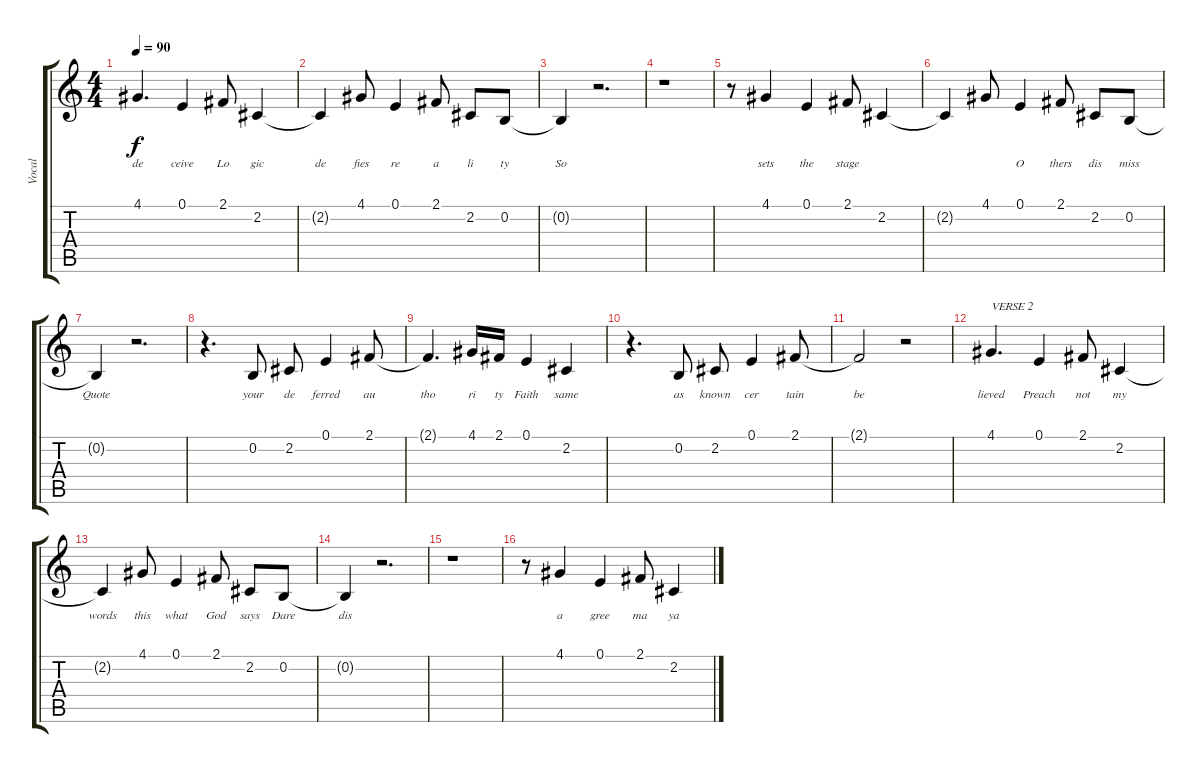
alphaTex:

\track ("Vocal" "Vocal") {instrument acousticgrandpiano}
\staff {score tabs}
\tuning (E4 B3 G3 D3 A2 E2) {hide}
\ts (4 4)
\tempo 90
\clef g2
\ks c
4.1.4{d lyrics (0 "de") lyrics (1 "") lyrics (2 "") lyrics (3 "") lyrics (4 "") dy f} 0.1.4{lyrics (0 "ceive") lyrics (1 "") lyrics (2 "") lyrics (3 "") lyrics (4 "")} 2.1.8{lyrics (0 "Lo") lyrics (1 "") lyrics (2 "") lyrics (3 "") lyrics (4 "")} 2.2.4{lyrics (0 "gic") lyrics (1 "") lyrics (2 "") lyrics (3 "") lyrics (4 "")} |
2.2{t}.4{lyrics (0 "de") lyrics (1 "") lyrics (2 "") lyrics (3 "") lyrics (4 "")} 4.1.8{lyrics (0 "fies") lyrics (1 "") lyrics (2 "") lyrics (3 "") lyrics (4 "")} 0.1.4{lyrics (0 "re") lyrics (1 "") lyrics (2 "") lyrics (3 "") lyrics (4 "")} 2.1.8{lyrics (0 "a") lyrics (1 "") lyrics (2 "") lyrics (3 "") lyrics (4 "")} 2.2.8{lyrics (0 "li") lyrics (1 "") lyrics (2 "") lyrics (3 "") lyrics (4 "")} 0.2.8{lyrics (0 "ty") lyrics (1 "") lyrics (2 "") lyrics (3 "") lyrics (4 "")} |
0.2{t}.4{lyrics (0 "So") lyrics (1 "") lyrics (2 "") lyrics (3 "") lyrics (4 "")} r.2{d} |
r.1 |
r.8 4.1.4{lyrics (0 "sets") lyrics (1 "") lyrics (2 "") lyrics (3 "") lyrics (4 "")} 0.1.4{lyrics (0 "the") lyrics (1 "") lyrics (2 "") lyrics (3 "") lyrics (4 "")} 2.1.8{lyrics (0 "stage") lyrics (1 "") lyrics (2 "") lyrics (3 "") lyrics (4 "")} 2.2.4{lyrics (0 "") lyrics (1 "") lyrics (2 "") lyrics (3 "") lyrics (4 "")} |
2.2{t}.4{lyrics (0 "") lyrics (1 "") lyrics (2 "") lyrics (3 "") lyrics (4 "")} 4.1.8{lyrics (0 "") lyrics (1 "") lyrics (2 "") lyrics (3 "") lyrics (4 "")} 0.1.4{lyrics (0 "O") lyrics (1 "") lyrics (2 "") lyrics (3 "") lyrics (4 "")} 2.1.8{lyrics (0 "thers") lyrics (1 "") lyrics (2 "") lyrics (3 "") lyrics (4 "")} 2.2.8{lyrics (0 "dis") lyrics (1 "") lyrics (2 "") lyrics (3 "") lyrics (4 "")} 0.2.8{lyrics (0 "miss") lyrics (1 "") lyrics (2 "") lyrics (3 "") lyrics (4 "")} |
0.2{t}.4{lyrics (0 "Quote") lyrics (1 "") lyrics (2 "") lyrics (3 "") lyrics (4 "")} r.2{d} |
r.4{d} 0.2.8{lyrics (0 "your") lyrics (1 "") lyrics (2 "") lyrics (3 "") lyrics (4 "")} 2.2.8{lyrics (0 "de") lyrics (1 "") lyrics (2 "") lyrics (3 "") lyrics (4 "")} 0.1.4{lyrics (0 "ferred") lyrics (1 "") lyrics (2 "") lyrics (3 "") lyrics (4 "")} 2.1.8{lyrics (0 "au") lyrics (1 "") lyrics (2 "") lyrics (3 "") lyrics (4 "")} |
2.1{t}.4{d lyrics (0 "tho") lyrics (1 "") lyrics (2 "") lyrics (3 "") lyrics (4 "")} 4.1.16{lyrics (0 "ri") lyrics (1 "") lyrics (2 "") lyrics (3 "") lyrics (4 "")} 2.1.16{lyrics (0 "ty") lyrics (1 "") lyrics (2 "") lyrics (3 "") lyrics (4 "")} 0.1.4{lyrics (0 "Faith") lyrics (1 "") lyrics (2 "") lyrics (3 "") lyrics (4 "")} 2.2.4{lyrics (0 "same") lyrics (1 "") lyrics (2 "") lyrics (3 "") lyrics (4 "")} |
r.4{d} 0.2.8{lyrics (0 "as") lyrics (1 "") lyrics (2 "") lyrics (3 "") lyrics (4 "")} 2.2.8{lyrics (0 "known") lyrics (1 "") lyrics (2 "") lyrics (3 "") lyrics (4 "")} 0.1.4{lyrics (0 "cer") lyrics (1 "") lyrics (2 "") lyrics (3 "") lyrics (4 "")} 2.1.8{lyrics (0 "tain") lyrics (1 "") lyrics (2 "") lyrics (3 "") lyrics (4 "")} |
2.1{t}.2{lyrics (0 "be") lyrics (1 "") lyrics (2 "") lyrics (3 "") lyrics (4 "")} r.2 |
4.1.4{d txt "VERSE 2" lyrics (0 "lieved") lyrics (1 "") lyrics (2 "") lyrics (3 "") lyrics (4 "")} 0.1.4{lyrics (0 "Preach") lyrics (1 "") lyrics (2 "") lyrics (3 "") lyrics (4 "")} 2.1.8{lyrics (0 "not") lyrics (1 "") lyrics (2 "") lyrics (3 "") lyrics (4 "")} 2.2.4{lyrics (0 "my") lyrics (1 "") lyrics (2 "") lyrics (3 "") lyrics (4 "")} |
2.2{t}.4{lyrics (0 "words") lyrics (1 "") lyrics (2 "") lyrics (3 "") lyrics (4 "")} 4.1.8{lyrics (0 "this") lyrics (1 "") lyrics (2 "") lyrics (3 "") lyrics (4 "")} 0.1.4{lyrics (0 "what") lyrics (1 "") lyrics (2 "") lyrics (3 "") lyrics (4 "")} 2.1.8{lyrics (0 "God") lyrics (1 "") lyrics (2 "") lyrics (3 "") lyrics (4 "")} 2.2.8{lyrics (0 "says") lyrics (1 "") lyrics (2 "") lyrics (3 "") lyrics (4 "")} 0.2.8{lyrics (0 "Dare") lyrics (1 "") lyrics (2 "") lyrics (3 "") lyrics (4 "")} |
0.2{t}.4{lyrics (0 "dis") lyrics (1 "") lyrics (2 "") lyrics (3 "") lyrics (4 "")} r.2{d} |
r.1 |
r.8 4.1.4{lyrics (0 "a") lyrics (1 "") lyrics (2 "") lyrics (3 "") lyrics (4 "")} 0.1.4{lyrics (0 "gree") lyrics (1 "") lyrics (2 "") lyrics (3 "") lyrics (4 "")} 2.1.8{lyrics (0 "ma") lyrics (1 "") lyrics (2 "") lyrics (3 "") lyrics (4 "")} 2.2.4{lyrics (0 "ya") lyrics (1 "") lyrics (2 "") lyrics (3 "") lyrics (4 "")}
